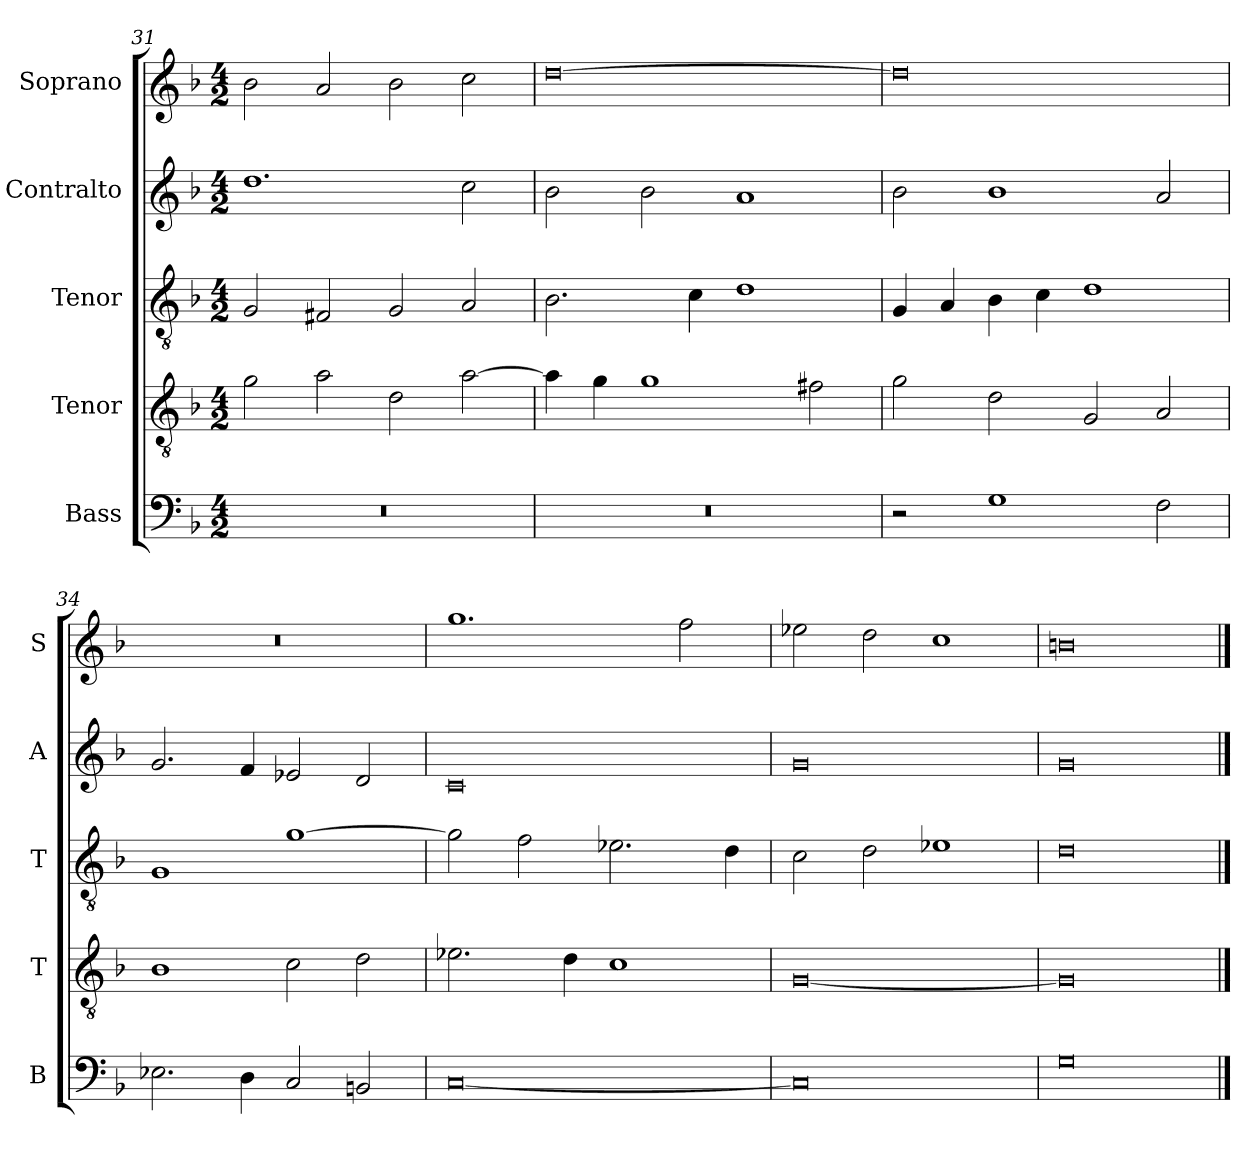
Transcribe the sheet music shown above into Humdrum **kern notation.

**kern	**kern	**kern	**kern	**kern
*part5	*part4	*part3	*part2	*part1
*staff5	*staff4	*staff3	*staff2	*staff1
*I"Bass	*I"Tenor	*I"Tenor	*I"Contralto	*I"Soprano
*I'B	*I'T	*I'T	*I'A	*I'S
*clefF4	*clefGv2	*clefGv2	*clefG2	*clefG2
*k[b-]	*k[b-]	*k[b-]	*k[b-]	*k[b-]
*G:dor	*G:dor	*G:dor	*G:dor	*G:dor
*M4/2	*M4/2	*M4/2	*M4/2	*M4/2
=31	=31	=31	=31	=31
0r	2g	2G	1.dd	2b-
.	2a	2F#X	.	2a
.	2d	2G	.	2b-
.	[2a	2A	2cc	2cc
=32	=32	=32	=32	=32
0r	4a]	2.B-	2b-	[0dd
.	4g	.	.	.
.	1g	.	2b-	.
.	.	4c	.	.
.	.	1d	1a	.
.	2f#X	.	.	.
=33	=33	=33	=33	=33
2r	2g	4G	2b-	0dd]
.	.	4A	.	.
1G	2d	4B-	1b-	.
.	.	4c	.	.
.	2G	1d	.	.
2F	2A	.	2a	.
=34	=34	=34	=34	=34
2.E-X	1B-	1G	2.g	0r
4D	.	.	4f	.
2C	2c	[1g	2e-X	.
2BBn	2d	.	2d	.
=35	=35	=35	=35	=35
[0C	2.e-X	2g]	0c	1.gg
.	.	2f	.	.
.	4d	.	.	.
.	1c	2.e-X	.	.
.	.	.	.	2ff
.	.	4d	.	.
=36	=36	=36	=36	=36
0C]	[0G	2c	0g	2ee-X
.	.	2d	.	2dd
.	.	1e-X	.	1cc
=37	=37	=37	=37	=37
0G	0G]	0d	0g	0bn
==	==	==	==	==
*-	*-	*-	*-	*-
